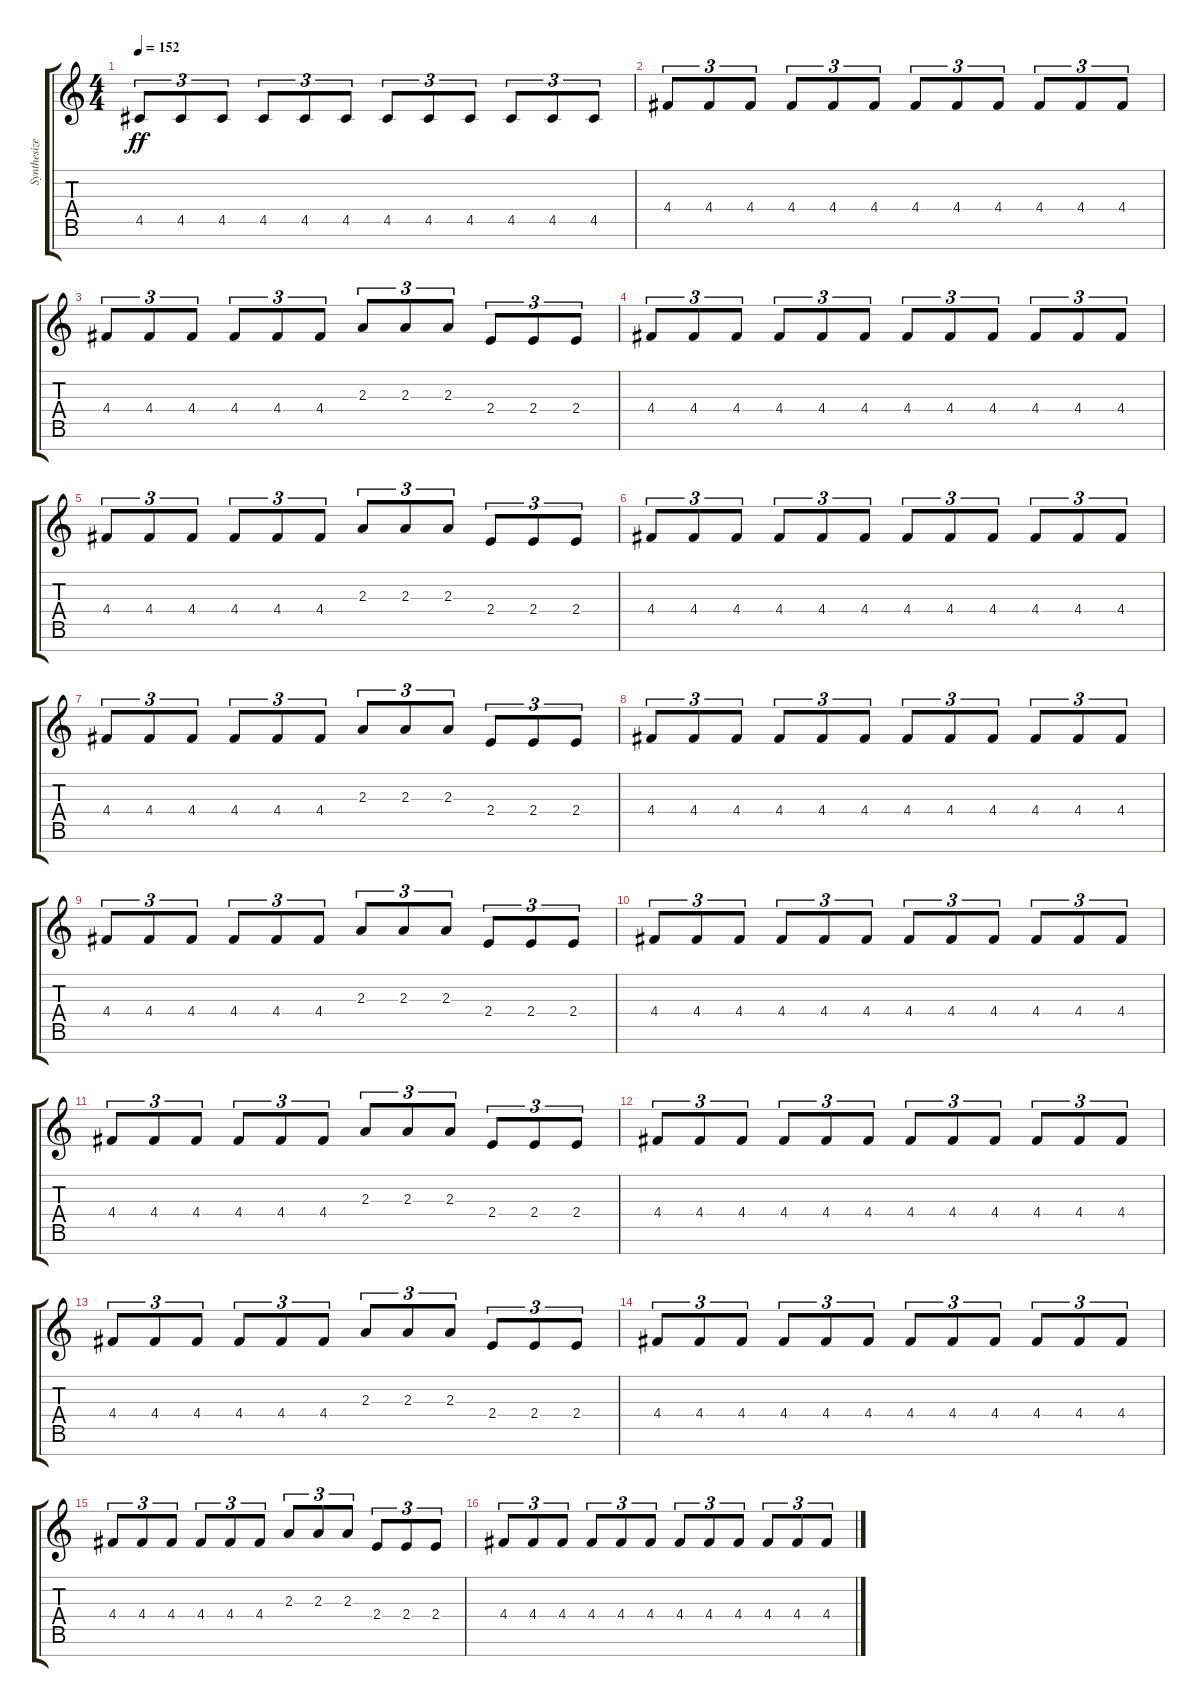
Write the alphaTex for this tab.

\track ("Synthesizer" "Synthesize") {instrument synthbass1}
\staff {score tabs}
\tuning (E4 B3 G3 D3 A2 E2 B1) {hide}
\ts (4 4)
\tempo 152
\clef g2
\ks c
4.5.8{tu (3 2) dy ff} 4.5.8{tu (3 2)} 4.5.8{tu (3 2)} 4.5.8{tu (3 2)} 4.5.8{tu (3 2)} 4.5.8{tu (3 2)} 4.5.8{tu (3 2)} 4.5.8{tu (3 2)} 4.5.8{tu (3 2)} 4.5.8{tu (3 2)} 4.5.8{tu (3 2)} 4.5.8{tu (3 2)} |
4.4.8{tu (3 2)} 4.4.8{tu (3 2)} 4.4.8{tu (3 2)} 4.4.8{tu (3 2)} 4.4.8{tu (3 2)} 4.4.8{tu (3 2)} 4.4.8{tu (3 2)} 4.4.8{tu (3 2)} 4.4.8{tu (3 2)} 4.4.8{tu (3 2)} 4.4.8{tu (3 2)} 4.4.8{tu (3 2)} |
4.4.8{tu (3 2)} 4.4.8{tu (3 2)} 4.4.8{tu (3 2)} 4.4.8{tu (3 2)} 4.4.8{tu (3 2)} 4.4.8{tu (3 2)} 2.3.8{tu (3 2)} 2.3.8{tu (3 2)} 2.3.8{tu (3 2)} 2.4.8{tu (3 2)} 2.4.8{tu (3 2)} 2.4.8{tu (3 2)} |
4.4.8{tu (3 2)} 4.4.8{tu (3 2)} 4.4.8{tu (3 2)} 4.4.8{tu (3 2)} 4.4.8{tu (3 2)} 4.4.8{tu (3 2)} 4.4.8{tu (3 2)} 4.4.8{tu (3 2)} 4.4.8{tu (3 2)} 4.4.8{tu (3 2)} 4.4.8{tu (3 2)} 4.4.8{tu (3 2)} |
4.4.8{tu (3 2)} 4.4.8{tu (3 2)} 4.4.8{tu (3 2)} 4.4.8{tu (3 2)} 4.4.8{tu (3 2)} 4.4.8{tu (3 2)} 2.3.8{tu (3 2)} 2.3.8{tu (3 2)} 2.3.8{tu (3 2)} 2.4.8{tu (3 2)} 2.4.8{tu (3 2)} 2.4.8{tu (3 2)} |
4.4.8{tu (3 2)} 4.4.8{tu (3 2)} 4.4.8{tu (3 2)} 4.4.8{tu (3 2)} 4.4.8{tu (3 2)} 4.4.8{tu (3 2)} 4.4.8{tu (3 2)} 4.4.8{tu (3 2)} 4.4.8{tu (3 2)} 4.4.8{tu (3 2)} 4.4.8{tu (3 2)} 4.4.8{tu (3 2)} |
4.4.8{tu (3 2)} 4.4.8{tu (3 2)} 4.4.8{tu (3 2)} 4.4.8{tu (3 2)} 4.4.8{tu (3 2)} 4.4.8{tu (3 2)} 2.3.8{tu (3 2)} 2.3.8{tu (3 2)} 2.3.8{tu (3 2)} 2.4.8{tu (3 2)} 2.4.8{tu (3 2)} 2.4.8{tu (3 2)} |
4.4.8{tu (3 2)} 4.4.8{tu (3 2)} 4.4.8{tu (3 2)} 4.4.8{tu (3 2)} 4.4.8{tu (3 2)} 4.4.8{tu (3 2)} 4.4.8{tu (3 2)} 4.4.8{tu (3 2)} 4.4.8{tu (3 2)} 4.4.8{tu (3 2)} 4.4.8{tu (3 2)} 4.4.8{tu (3 2)} |
4.4.8{tu (3 2)} 4.4.8{tu (3 2)} 4.4.8{tu (3 2)} 4.4.8{tu (3 2)} 4.4.8{tu (3 2)} 4.4.8{tu (3 2)} 2.3.8{tu (3 2)} 2.3.8{tu (3 2)} 2.3.8{tu (3 2)} 2.4.8{tu (3 2)} 2.4.8{tu (3 2)} 2.4.8{tu (3 2)} |
4.4.8{tu (3 2)} 4.4.8{tu (3 2)} 4.4.8{tu (3 2)} 4.4.8{tu (3 2)} 4.4.8{tu (3 2)} 4.4.8{tu (3 2)} 4.4.8{tu (3 2)} 4.4.8{tu (3 2)} 4.4.8{tu (3 2)} 4.4.8{tu (3 2)} 4.4.8{tu (3 2)} 4.4.8{tu (3 2)} |
4.4.8{tu (3 2)} 4.4.8{tu (3 2)} 4.4.8{tu (3 2)} 4.4.8{tu (3 2)} 4.4.8{tu (3 2)} 4.4.8{tu (3 2)} 2.3.8{tu (3 2)} 2.3.8{tu (3 2)} 2.3.8{tu (3 2)} 2.4.8{tu (3 2)} 2.4.8{tu (3 2)} 2.4.8{tu (3 2)} |
4.4.8{tu (3 2)} 4.4.8{tu (3 2)} 4.4.8{tu (3 2)} 4.4.8{tu (3 2)} 4.4.8{tu (3 2)} 4.4.8{tu (3 2)} 4.4.8{tu (3 2)} 4.4.8{tu (3 2)} 4.4.8{tu (3 2)} 4.4.8{tu (3 2)} 4.4.8{tu (3 2)} 4.4.8{tu (3 2)} |
4.4.8{tu (3 2)} 4.4.8{tu (3 2)} 4.4.8{tu (3 2)} 4.4.8{tu (3 2)} 4.4.8{tu (3 2)} 4.4.8{tu (3 2)} 2.3.8{tu (3 2)} 2.3.8{tu (3 2)} 2.3.8{tu (3 2)} 2.4.8{tu (3 2)} 2.4.8{tu (3 2)} 2.4.8{tu (3 2)} |
4.4.8{tu (3 2)} 4.4.8{tu (3 2)} 4.4.8{tu (3 2)} 4.4.8{tu (3 2)} 4.4.8{tu (3 2)} 4.4.8{tu (3 2)} 4.4.8{tu (3 2)} 4.4.8{tu (3 2)} 4.4.8{tu (3 2)} 4.4.8{tu (3 2)} 4.4.8{tu (3 2)} 4.4.8{tu (3 2)} |
4.4.8{tu (3 2)} 4.4.8{tu (3 2)} 4.4.8{tu (3 2)} 4.4.8{tu (3 2)} 4.4.8{tu (3 2)} 4.4.8{tu (3 2)} 2.3.8{tu (3 2)} 2.3.8{tu (3 2)} 2.3.8{tu (3 2)} 2.4.8{tu (3 2)} 2.4.8{tu (3 2)} 2.4.8{tu (3 2)} |
4.4.8{tu (3 2)} 4.4.8{tu (3 2)} 4.4.8{tu (3 2)} 4.4.8{tu (3 2)} 4.4.8{tu (3 2)} 4.4.8{tu (3 2)} 4.4.8{tu (3 2)} 4.4.8{tu (3 2)} 4.4.8{tu (3 2)} 4.4.8{tu (3 2)} 4.4.8{tu (3 2)} 4.4.8{tu (3 2)}
